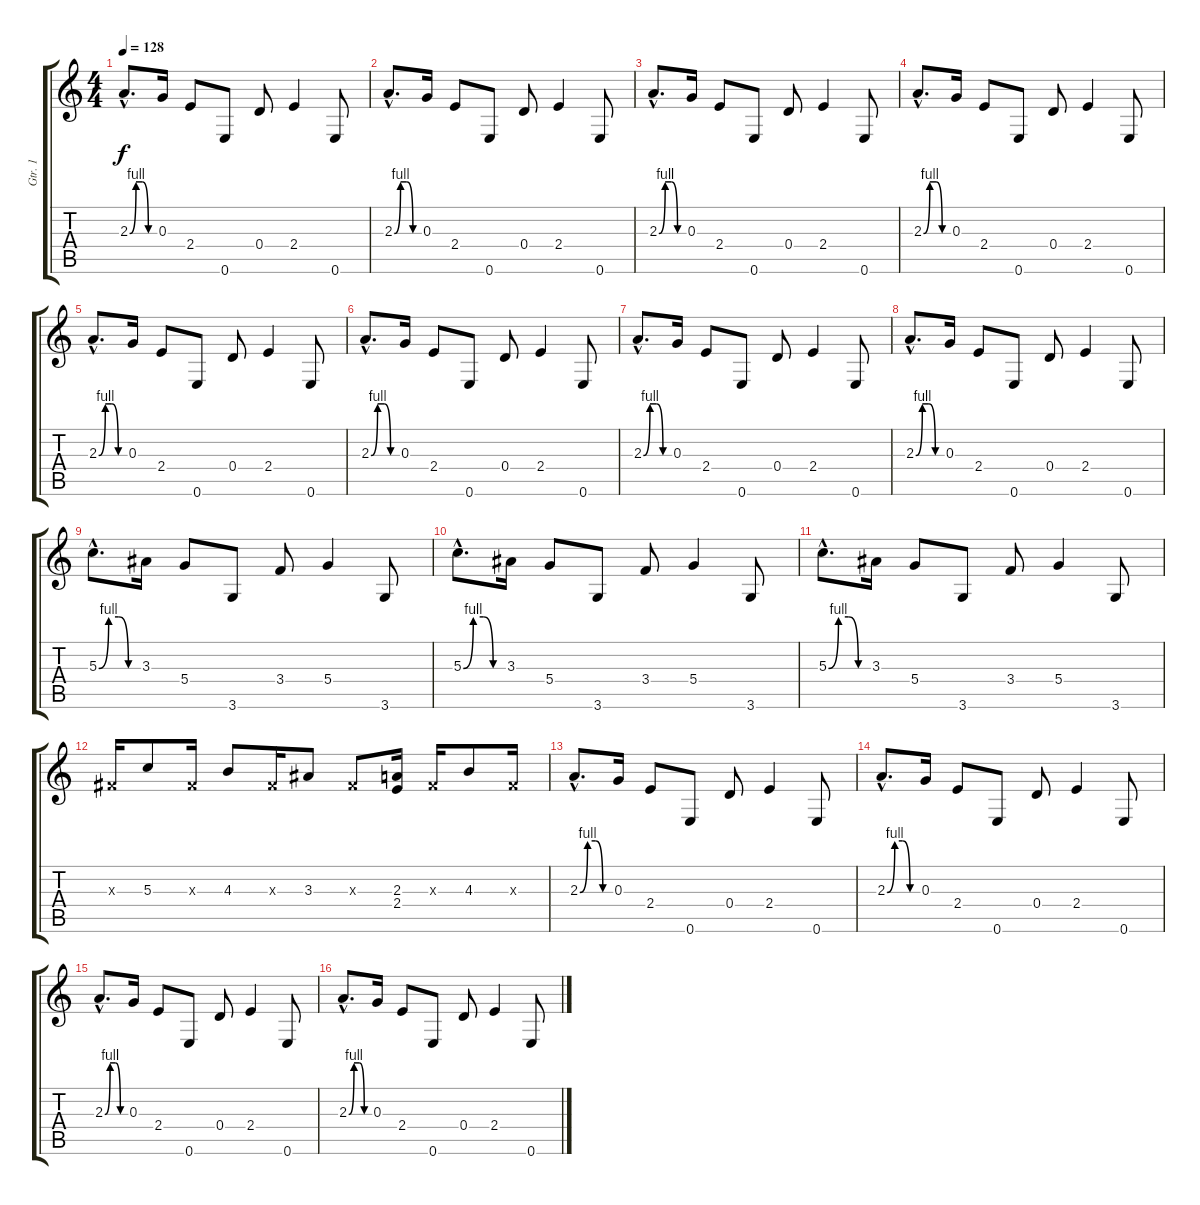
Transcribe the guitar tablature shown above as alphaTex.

\track ("Gtr. 1" "Gtr. 1") {instrument overdrivenguitar}
\staff {score tabs}
\tuning (E4 B3 G3 D3 A2 E2) {hide}
\ts (4 4)
\tempo 128
\clef g2
\ks c
2.3{be (custom 0 0 15 4 30 4 45 0 60 0) hac}.8{d dy f} 0.3.16 2.4.8 0.6.8 0.4.8 2.4.4 0.6.8 |
2.3{be (custom 0 0 15 4 30 4 45 0 60 0) hac}.8{d} 0.3.16 2.4.8 0.6.8 0.4.8 2.4.4 0.6.8 |
2.3{be (custom 0 0 15 4 30 4 45 0 60 0) hac}.8{d} 0.3.16 2.4.8 0.6.8 0.4.8 2.4.4 0.6.8 |
2.3{be (custom 0 0 15 4 30 4 45 0 60 0) hac}.8{d} 0.3.16 2.4.8 0.6.8 0.4.8 2.4.4 0.6.8 |
2.3{be (custom 0 0 15 4 30 4 45 0 60 0) hac}.8{d} 0.3.16 2.4.8 0.6.8 0.4.8 2.4.4 0.6.8 |
2.3{be (custom 0 0 15 4 30 4 45 0 60 0) hac}.8{d} 0.3.16 2.4.8 0.6.8 0.4.8 2.4.4 0.6.8 |
2.3{be (custom 0 0 15 4 30 4 45 0 60 0) hac}.8{d} 0.3.16 2.4.8 0.6.8 0.4.8 2.4.4 0.6.8 |
2.3{be (custom 0 0 15 4 30 4 45 0 60 0) hac}.8{d} 0.3.16 2.4.8 0.6.8 0.4.8 2.4.4 0.6.8 |
5.3{be (custom 0 0 15 4 30 4 45 0 60 0) hac}.8{d} 3.3.16 5.4.8 3.6.8 3.4.8 5.4.4 3.6.8 |
5.3{be (custom 0 0 15 4 30 4 45 0 60 0) hac}.8{d} 3.3.16 5.4.8 3.6.8 3.4.8 5.4.4 3.6.8 |
5.3{be (custom 0 0 15 4 30 4 45 0 60 0) hac}.8{d} 3.3.16 5.4.8 3.6.8 3.4.8 5.4.4 3.6.8 |
-1.3{x}.16 5.3.8 -1.3{x}.16 4.3.8 -1.3{x}.16 3.3.8 -1.3{x}.8 (2.3 2.4).16 -1.3{x}.16 4.3.8 -1.3{x}.16 |
2.3{be (custom 0 0 15 4 30 4 45 0 60 0) hac}.8{d} 0.3.16 2.4.8 0.6.8 0.4.8 2.4.4 0.6.8 |
2.3{be (custom 0 0 15 4 30 4 45 0 60 0) hac}.8{d} 0.3.16 2.4.8 0.6.8 0.4.8 2.4.4 0.6.8 |
2.3{be (custom 0 0 15 4 30 4 45 0 60 0) hac}.8{d} 0.3.16 2.4.8 0.6.8 0.4.8 2.4.4 0.6.8 |
2.3{be (custom 0 0 15 4 30 4 45 0 60 0) hac}.8{d} 0.3.16 2.4.8 0.6.8 0.4.8 2.4.4 0.6.8
